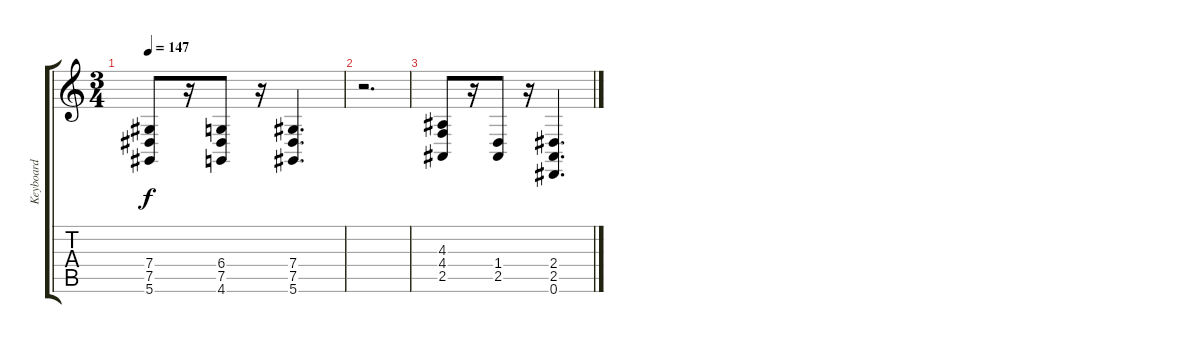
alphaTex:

\track ("Keyboard" "Keyboard") {instrument harpsichord}
\staff {score tabs}
\tuning (Eb4 Bb3 Gb3 Db3 Ab2 Eb2) {hide}
\ts (3 4)
\tempo 147
\clef g2
\ks c
(7.4 7.5 5.6).8{dy f} r.16 (6.4 7.5 4.6).8 r.16 (7.4 7.5 5.6).4{d} |
r.2{d} |
(4.3 4.4 2.5).8 r.16 (1.4 2.5).8 r.16 (2.4 2.5 0.6).4{d}
